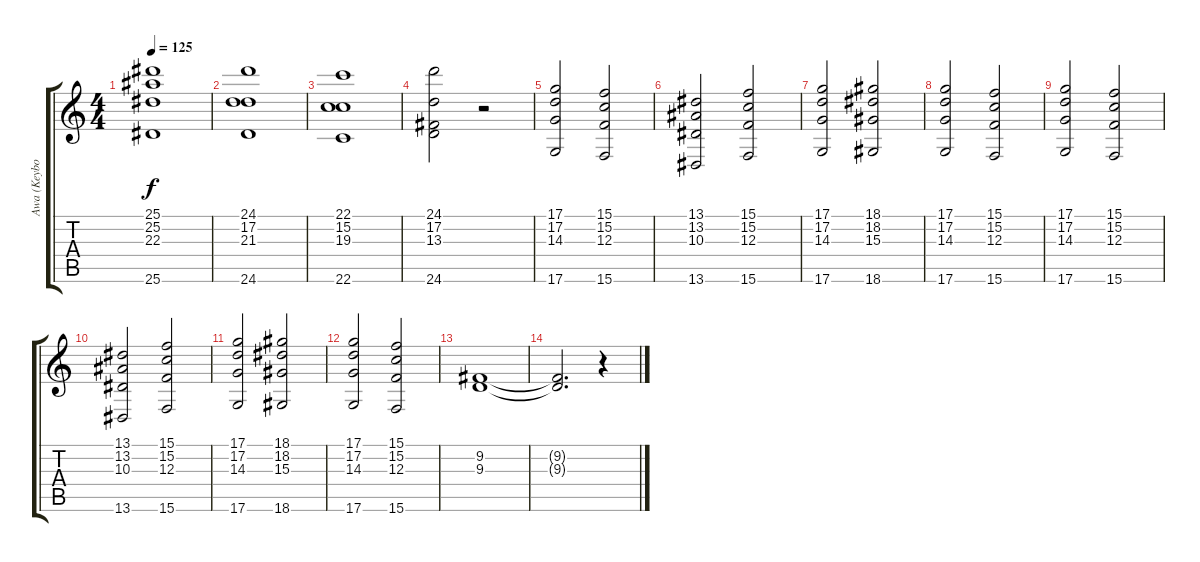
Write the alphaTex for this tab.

\track ("Awa (Keybords 2)" "Awa (Keybo") {instrument stringensemble2}
\staff {score tabs}
\tuning (D4 A3 F3 C3 G2 D2) {hide}
\ts (4 4)
\tempo 125
\clef g2
\ks c
(25.1 25.2 22.3 25.6).1{dy f} |
(24.1 17.2 21.3 24.6).1 |
(22.1 15.2 19.3 22.6).1 |
(24.1 17.2 13.3 24.6).2 r.2 |
(17.1 17.2 14.3 17.6).2{volume 10 instrument stringensemble2} (15.1 15.2 12.3 15.6).2 |
(13.1 13.2 10.3 13.6).2 (15.1 15.2 12.3 15.6).2 |
(17.1 17.2 14.3 17.6).2{instrument stringensemble1} (18.1 18.2 15.3 18.6).2 |
(17.1 17.2 14.3 17.6).2 (15.1 15.2 12.3 15.6).2 |
(17.1 17.2 14.3 17.6).2{instrument stringensemble2} (15.1 15.2 12.3 15.6).2 |
(13.1 13.2 10.3 13.6).2 (15.1 15.2 12.3 15.6).2 |
(17.1 17.2 14.3 17.6).2{instrument stringensemble1} (18.1 18.2 15.3 18.6).2 |
(17.1 17.2 14.3 17.6).2 (15.1 15.2 12.3 15.6).2 |
(9.2 9.3).1{volume 12 instrument stringensemble2} |
(9.2{t} 9.3{t}).2{d} r.4
